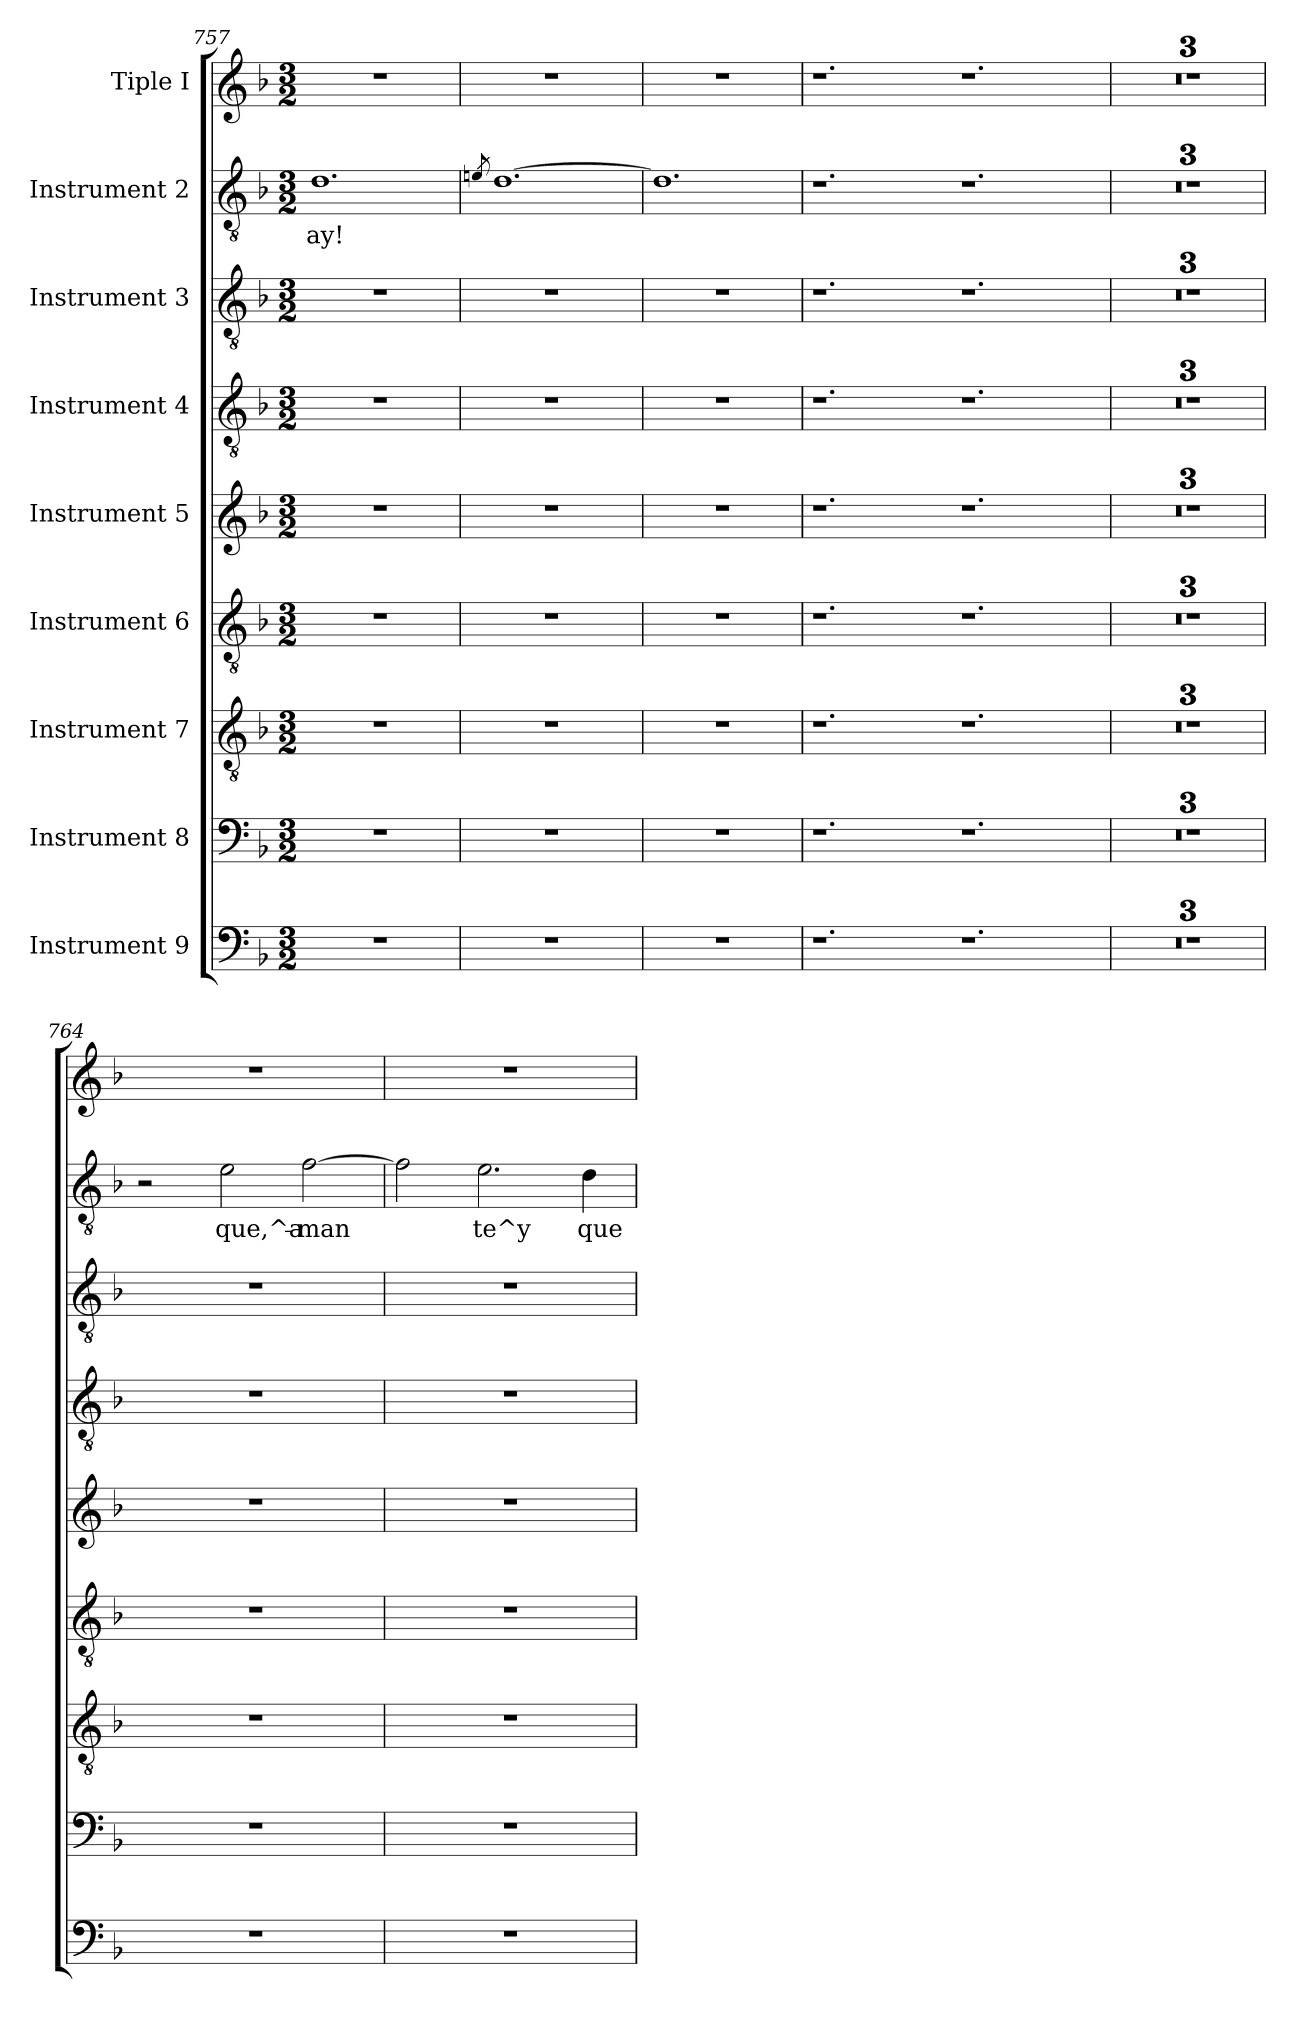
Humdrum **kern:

**kern	**kern	**kern	**kern	**kern	**kern	**kern	**kern	**text	**kern
*part9	*part8	*part7	*part6	*part5	*part4	*part3	*part2	*part2	*part1
*staff9	*staff8	*staff7	*staff6	*staff5	*staff4	*staff3	*staff2	*staff2	*staff1
*I"Instrument 9	*I"Instrument 8	*I"Instrument 7	*I"Instrument 6	*I"Instrument 5	*I"Instrument 4	*I"Instrument 3	*I"Instrument 2	*	*I"Tiple I
*clefF4	*clefF4	*clefGv2	*clefGv2	*clefG2	*clefGv2	*clefGv2	*clefGv2	*	*clefG2
*k[b-]	*k[b-]	*k[b-]	*k[b-]	*k[b-]	*k[b-]	*k[b-]	*k[b-]	*	*k[b-]
*F:	*F:	*F:	*F:	*F:	*F:	*F:	*F:	*	*F:
*M3/2	*M3/2	*M3/2	*M3/2	*M3/2	*M3/2	*M3/2	*M3/2	*	*M3/2
=757	=757	=757	=757	=757	=757	=757	=757	=757	=757
!	!	!	!	!	!	!	!	!LO:LY:b:cj	!
1.r	1.r	1.r	1.r	1.r	1.r	1.r	1.d	ay!	1.r
!!LO:LB:g=z
=758	=758	=758	=758	=758	=758	=758	=758	=758	=758
.	.	.	.	.	.	.	8qen/	.	.
!	!	!	!	!	!	!	!	!LO:LY:b:cj	!
1.r	1.r	1.r	1.r	1.r	1.r	1.r	[>1.d	.	1.r
=759	=759	=759	=759	=759	=759	=759	=759	=759	=759
!	!	!	!	!	!	!	!	!LO:LY:b:cj	!
1.r	1.r	1.r	1.r	1.r	1.r	1.r	1.d]	.	1.r
=760	=760	=760	=760	=760	=760	=760	=760	=760	=760
1.r	1.r	1.r	1.r	1.r	1.r	1.r	1.r	.	1.r
1.r	1.r	1.r	1.r	1.r	1.r	1.r	1.r	.	1.r
=761	=761	=761	=761	=761	=761	=761	=761	=761	=761
1.r	1.r	1.r	1.r	1.r	1.r	1.r	1.r	.	1.r
=762	=762	=762	=762	=762	=762	=762	=762	=762	=762
1.r	1.r	1.r	1.r	1.r	1.r	1.r	1.r	.	1.r
=763	=763	=763	=763	=763	=763	=763	=763	=763	=763
1.r	1.r	1.r	1.r	1.r	1.r	1.r	1.r	.	1.r
=764	=764	=764	=764	=764	=764	=764	=764	=764	=764
1.r	1.r	1.r	1.r	1.r	1.r	1.r	2r	.	1.r
!	!	!	!	!	!	!	!	!LO:LY:b:cj	!
.	.	.	.	.	.	.	2e\	que,^a-	.
!	!	!	!	!	!	!	!	!LO:LY:b:cj	!
.	.	.	.	.	.	.	[>2f\	-man-	.
=765	=765	=765	=765	=765	=765	=765	=765	=765	=765
!	!	!	!	!	!	!	!	!LO:LY:b:cj	!
1.r	1.r	1.r	1.r	1.r	1.r	1.r	2f\]	--	1.r
!	!	!	!	!	!	!	!	!LO:LY:b:cj	!
.	.	.	.	.	.	.	2.e\	-te^y	.
!	!	!	!	!	!	!	!	!LO:LY:b:cj	!
.	.	.	.	.	.	.	4d\	que-	.
=	=	=	=	=	=	=	=	=	=
*-	*-	*-	*-	*-	*-	*-	*-	*-	*-
